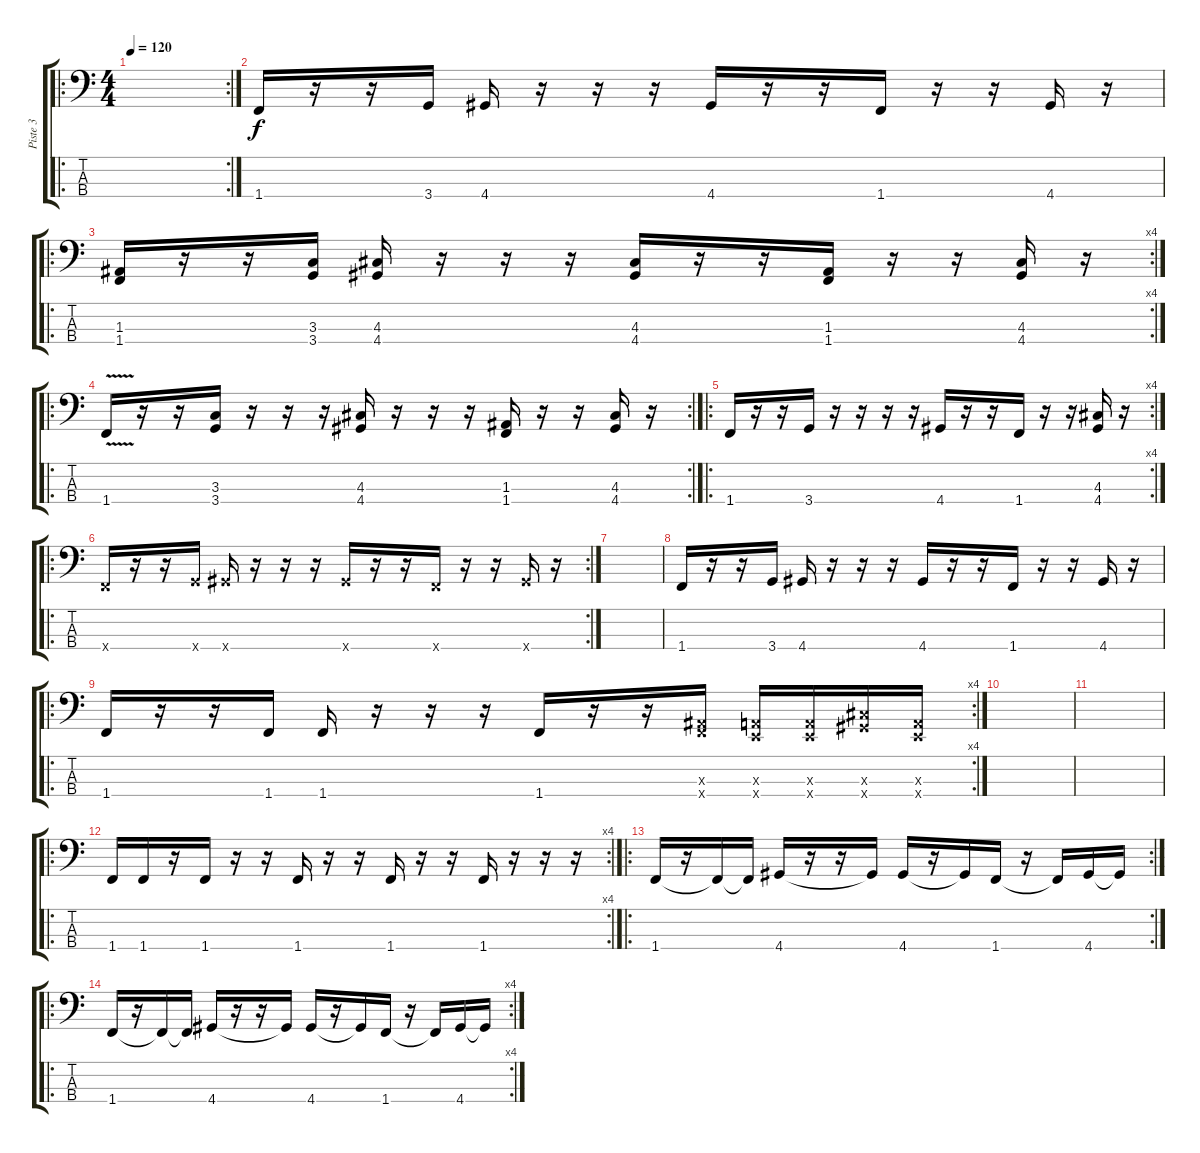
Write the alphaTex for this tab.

\track ("Piste 3" "Piste 3") {instrument slapbass2}
\staff {score tabs}
\tuning (G2 D2 A1 E1) {hide}
\ro
\rc 2
\ts (4 4)
\tempo 120
\clef f4
\ks c
|
1.4.16{instrument electricbasspick} r.16 r.16 3.4.16 4.4.16 r.16 r.16 r.16 4.4.16 r.16 r.16 1.4.16 r.16 r.16 4.4.16 r.16 |
\ro
\rc 4
(1.3 1.4).16{instrument slapbass2} r.16 r.16 (3.3 3.4).16 (4.3 4.4).16 r.16 r.16 r.16 (4.3 4.4).16 r.16 r.16 (1.3 1.4).16 r.16 r.16 (4.3 4.4).16 r.16 |
\ro
\rc 2
1.4{v}.16 r.16 r.16 (3.3 3.4).16 r.16 r.16 r.16 (4.3 4.4).16 r.16 r.16 r.16 (1.3 1.4).16 r.16 r.16 (4.3 4.4).16 r.16 |
\ro
\rc 4
1.4.16 r.16 r.16 3.4.16 r.16 r.16 r.16 r.16 4.4.16 r.16 r.16 1.4.16 r.16 r.16 (4.3 4.4).16 r.16 |
\ro
\rc 2
1.4{x}.16{instrument electricbasspick} r.16 r.16 3.4{x}.16 4.4{x}.16 r.16 r.16 r.16 4.4{x}.16 r.16 r.16 1.4{x}.16 r.16 r.16 4.4{x}.16 r.16 |
|
1.4.16{instrument electricbasspick} r.16 r.16 3.4.16 4.4.16 r.16 r.16 r.16 4.4.16 r.16 r.16 1.4.16 r.16 r.16 4.4.16 r.16 |
\ro
\rc 4
1.4.16 r.16 r.16 1.4.16 1.4.16 r.16 r.16 r.16 1.4.16 r.16 r.16 (1.3{x} 1.4{x}).16 (0.3{x} 0.4{x}).16 (0.3{x} 0.4{x}).16 (4.3{x} 4.4{x}).16 (0.3{x} 0.4{x}).16 |
|
|
\ro
\rc 4
1.4.16{instrument slapbass2} 1.4.16 r.16 1.4.16 r.16 r.16 1.4.16 r.16 r.16 1.4.16 r.16 r.16 1.4.16 r.16 r.16 r.16 |
\ro
\rc 2
1.4.16{instrument electricbasspick} r.16 1.4{t}.16 1.4{t}.16 4.4.16 r.16 r.16 4.4{t}.16 4.4.16 r.16 4.4{t}.16 1.4.16 r.16 1.4{t}.16 4.4.16 4.4{t}.16 |
\ro
\rc 4
1.4.16{instrument electricbasspick} r.16 1.4{t}.16 1.4{t}.16 4.4.16 r.16 r.16 4.4{t}.16 4.4.16 r.16 4.4{t}.16 1.4.16 r.16 1.4{t}.16 4.4.16 4.4{t}.16
